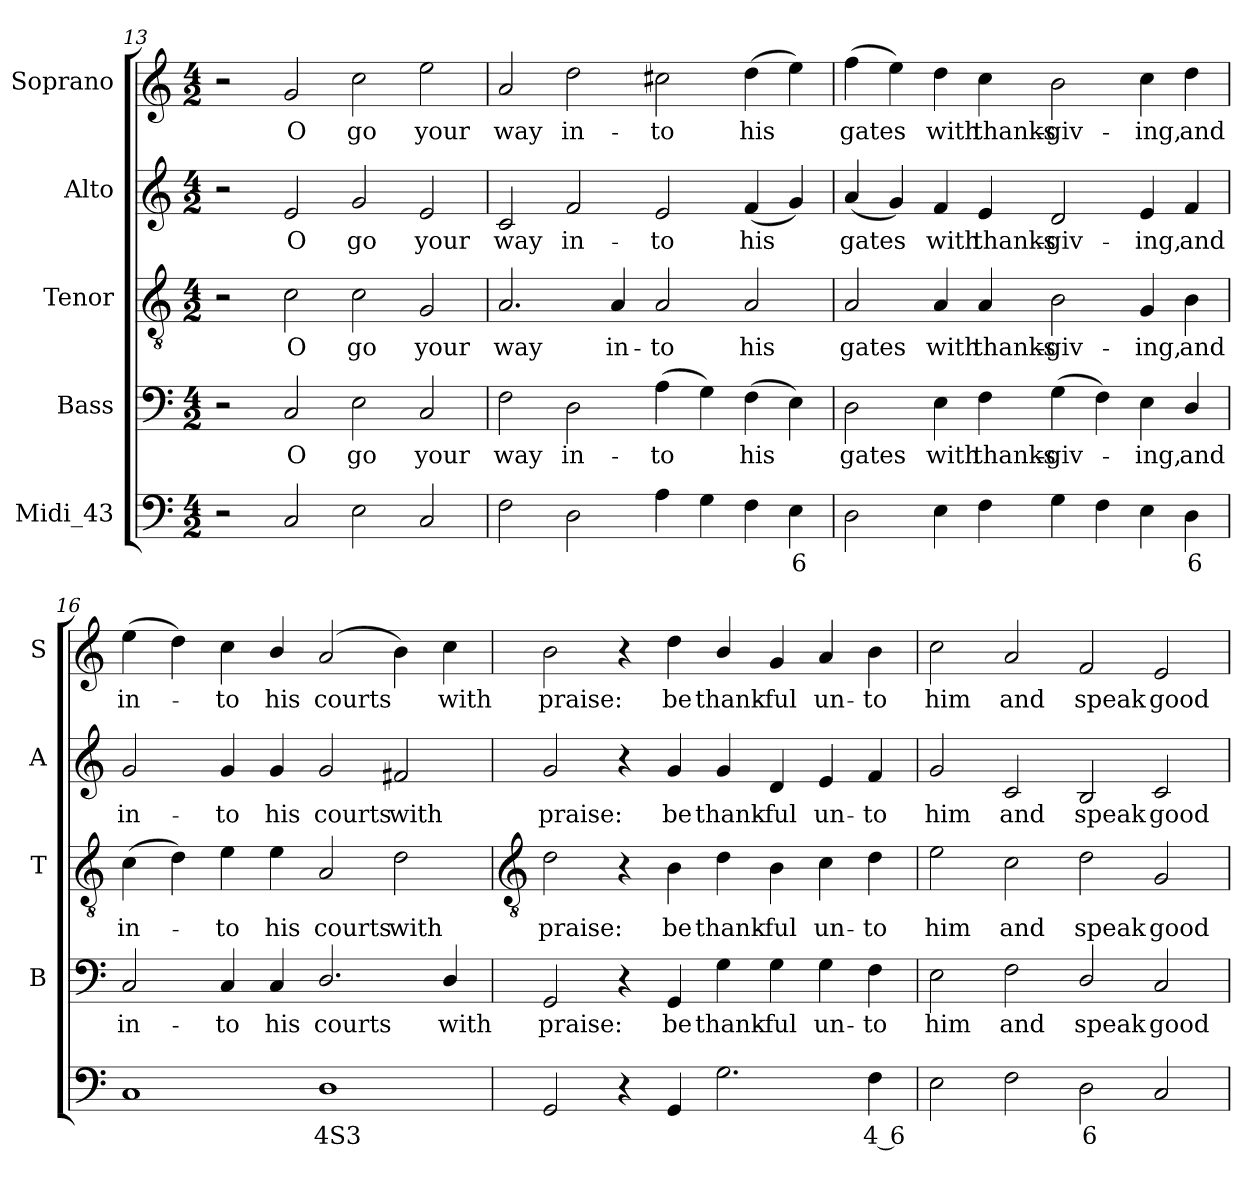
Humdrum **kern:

**kern	**text	**kern	**text	**kern	**text	**kern	**text	**kern	**text
*part5	*part5	*part4	*part4	*part3	*part3	*part2	*part2	*part1	*part1
*staff5	*staff5	*staff4	*staff4	*staff3	*staff3	*staff2	*staff2	*staff1	*staff1
*I"Midi_43	*	*I"Bass	*	*I"Tenor	*	*I"Alto	*	*I"Soprano	*
*	*	*I'B	*	*I'T	*	*I'A	*	*I'S	*
!!LO:LB:g=z
*clefF4	*	*clefF4	*	*clefGv2	*	*clefG2	*	*clefG2	*
*k[]	*	*k[]	*	*k[]	*	*k[]	*	*k[]	*
*C:	*	*C:	*	*C:	*	*C:	*	*C:	*
*M4/2	*	*M4/2	*	*M4/2	*	*M4/2	*	*M4/2	*
=13	=13	=13	=13	=13	=13	=13	=13	=13	=13
2r	.	2r	.	2r	.	2r	.	2r	.
!	!	!	!LO:LY:b	!	!LO:LY:b	!	!LO:LY:b	!	!LO:LY:b
2C	.	2C	O	2c	O	2e	O	2g	O
!	!	!	!LO:LY:b	!	!LO:LY:b	!	!LO:LY:b	!	!LO:LY:b
2E	.	2E	go	2c	go	2g	go	2cc	go
!	!	!	!LO:LY:b	!	!LO:LY:b	!	!LO:LY:b	!	!LO:LY:b
2C	.	2C	your	2G	your	2e	your	2ee	your
=14	=14	=14	=14	=14	=14	=14	=14	=14	=14
!	!	!	!LO:LY:b	!	!LO:LY:b	!	!LO:LY:b	!	!LO:LY:b
2F	.	2F	way	2.A	way	2c	way	2a	way
!	!	!	!LO:LY:b	!	!	!	!LO:LY:b	!	!LO:LY:b
2D	.	2D	in-	.	.	2f	in-	2dd	in-
!	!	!	!	!	!LO:LY:b	!	!	!	!
.	.	.	.	4A	in-	.	.	.	.
!	!	!	!LO:LY:b	!	!LO:LY:b	!	!LO:LY:b	!	!LO:LY:b
4A	.	(>4A	-to	2A	-to	2e	-to	2cc#X	-to
4G	.	4G)	.	.	.	.	.	.	.
!	!	!	!LO:LY:b	!	!LO:LY:b	!	!LO:LY:b	!	!LO:LY:b
4F	.	(>4F	his	2A	his	(<4f	his	(>4dd	his
!	!LO:LY:b	!	!	!	!	!	!	!	!
4E	6	4E)	.	.	.	4g)	.	4ee)	.
=15	=15	=15	=15	=15	=15	=15	=15	=15	=15
!	!	!	!LO:LY:b	!	!LO:LY:b	!	!LO:LY:b	!	!LO:LY:b
2D	.	2D	gates	2A	gates	(<4a	gates	(>4ff	gates
.	.	.	.	.	.	4g)	.	4ee)	.
!	!	!	!LO:LY:b	!	!LO:LY:b	!	!LO:LY:b	!	!LO:LY:b
4E	.	4E	with	4A	with	4f	with	4dd	with
!	!	!	!LO:LY:b	!	!LO:LY:b	!	!LO:LY:b	!	!LO:LY:b
4F	.	4F	thanks-	4A	thanks-	4e	thanks-	4cc	thanks-
!	!	!	!LO:LY:b	!	!LO:LY:b	!	!LO:LY:b	!	!LO:LY:b
4G	.	(>4G	-giv-	2B	-giv-	2d	-giv-	2b	-giv-
4F	.	4F)	.	.	.	.	.	.	.
!	!	!	!LO:LY:b	!	!LO:LY:b	!	!LO:LY:b	!	!LO:LY:b
4E	.	4E	ing,	4G	-ing,	4e	-ing,	4cc	-ing,
!	!LO:LY:b	!	!LO:LY:b	!	!LO:LY:b	!	!LO:LY:b	!	!LO:LY:b
4D	6	4D/	and	4B	and	4f	and	4dd	and
=16	=16	=16	=16	=16	=16	=16	=16	=16	=16
!	!	!	!LO:LY:b	!	!LO:LY:b	!	!LO:LY:b	!	!LO:LY:b
1C	.	2C	in-	(>4c	in-	2g	in-	(>4ee	in-
.	.	.	.	4d)	.	.	.	4dd)	.
!	!	!	!LO:LY:b	!	!LO:LY:b	!	!LO:LY:b	!	!LO:LY:b
.	.	4C	-to	4e	to	4g	-to	4cc	to
!	!	!	!LO:LY:b	!	!LO:LY:b	!	!LO:LY:b	!	!LO:LY:b
.	.	4C	his	4e	his	4g	his	4b/	his
!	!LO:LY:b	!	!LO:LY:b	!	!LO:LY:b	!	!LO:LY:b	!	!LO:LY:b
1D	4S3	2.D/	courts	2A	courts	2g	courts	(<2a	courts
!	!	!	!	!	!LO:LY:b	!	!LO:LY:b	!	!
.	.	.	.	2d	with	2f#X	with	4b)	.
!	!	!	!LO:LY:b	!	!	!	!	!	!LO:LY:b
.	.	4D/	with	.	.	.	.	4cc	with
!!LO:LB:g=z
=17	=17	=17	=17	=17	=17	=17	=17	=17	=17
*	*	*	*	*clefGv2	*	*	*	*	*
!	!	!	!LO:LY:b	!	!LO:LY:b	!	!LO:LY:b	!	!LO:LY:b
2GG	.	2GG	praise:	2d	praise:	2g	praise:	2b	praise:
4r	.	4r	.	4r	.	4r	.	4r	.
!	!	!	!LO:LY:b	!	!LO:LY:b	!	!LO:LY:b	!	!LO:LY:b
4GG	.	4GG	be	4B	be	4g	be	4dd	be
!	!	!	!LO:LY:b	!	!LO:LY:b	!	!LO:LY:b	!	!LO:LY:b
2.G	.	4G	thank-	4d	thank-	4g	thank-	4b/	thank-
!	!	!	!LO:LY:b	!	!LO:LY:b	!	!LO:LY:b	!	!LO:LY:b
.	.	4G	-ful	4B	-ful	4d	-ful	4g	-ful
!	!	!	!LO:LY:b	!	!LO:LY:b	!	!LO:LY:b	!	!LO:LY:b
.	.	4G	un-	4c	un-	4e	un-	4a	un-
!	!LO:LY:b	!	!LO:LY:b	!	!LO:LY:b	!	!LO:LY:b	!	!LO:LY:b
4F	4 6	4F	-to	4d	-to	4f	-to	4b	-to
=18	=18	=18	=18	=18	=18	=18	=18	=18	=18
!	!	!	!LO:LY:b	!	!LO:LY:b	!	!LO:LY:b	!	!LO:LY:b
2E	.	2E	him	2e	him	2g	him	2cc	him
!	!	!	!LO:LY:b	!	!LO:LY:b	!	!LO:LY:b	!	!LO:LY:b
2F	.	2F	and	2c	and	2c	and	2a	and
!	!LO:LY:b	!	!LO:LY:b	!	!LO:LY:b	!	!LO:LY:b	!	!LO:LY:b
2D	6	2D/	speak	2d	speak	2B	speak	2f	speak
!	!	!	!LO:LY:b	!	!LO:LY:b	!	!LO:LY:b	!	!LO:LY:b
2C	.	2C	good	2G	good	2c	good	2e	good
=	=	=	=	=	=	=	=	=	=
*-	*-	*-	*-	*-	*-	*-	*-	*-	*-
